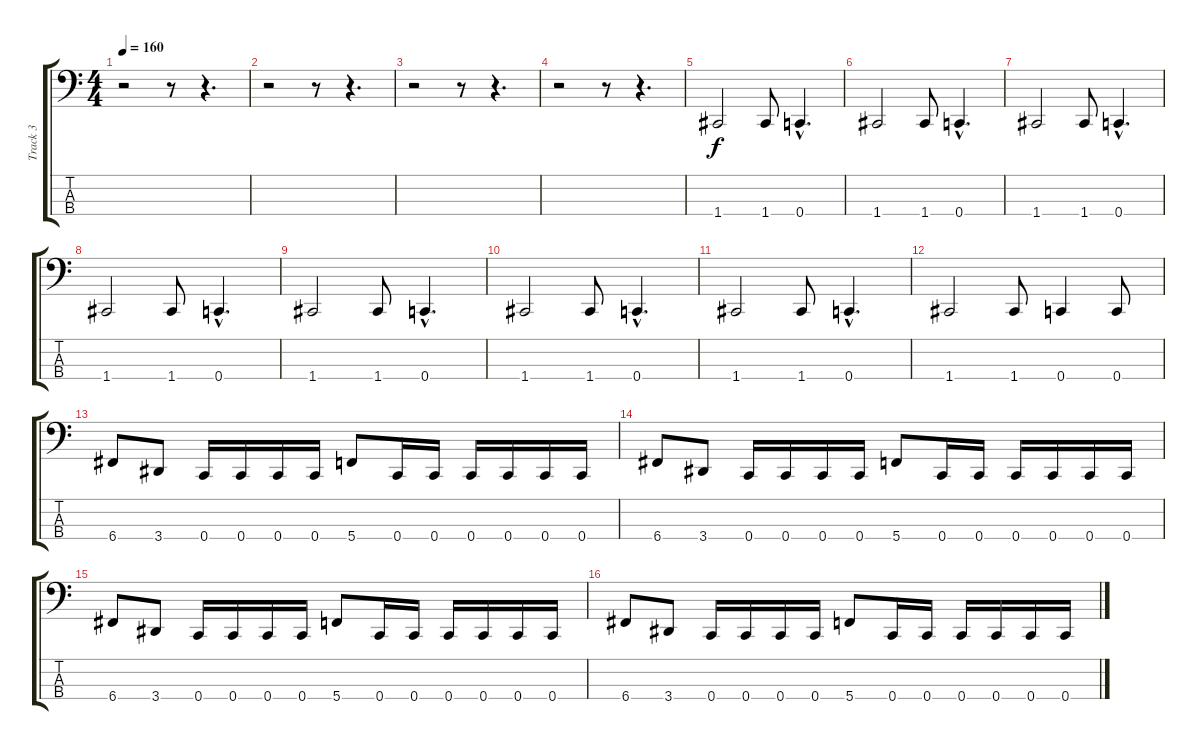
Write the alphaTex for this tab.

\track ("Track 3" "Track 3") {instrument electricbassfinger}
\staff {score tabs}
\tuning (F2 C2 G1 C1) {hide}
\ts (4 4)
\tempo 160
\clef f4
\ks c
r.2{dy f instrument electricbassfinger} r.8 r.4{d} |
r.2 r.8 r.4{d} |
r.2 r.8 r.4{d} |
r.2 r.8 r.4{d} |
1.4.2 1.4.8 0.4{hac}.4{d} |
1.4.2 1.4.8 0.4{hac}.4{d} |
1.4.2 1.4.8 0.4{hac}.4{d} |
1.4.2 1.4.8 0.4{hac}.4{d} |
1.4.2 1.4.8 0.4{hac}.4{d} |
1.4.2 1.4.8 0.4{hac}.4{d} |
1.4.2 1.4.8 0.4{hac}.4{d} |
1.4.2 1.4.8 0.4.4 0.4.8 |
6.4.8 3.4.8 0.4.16 0.4.16 0.4.16 0.4.16 5.4.8 0.4.16 0.4.16 0.4.16 0.4.16 0.4.16 0.4.16 |
6.4.8 3.4.8 0.4.16 0.4.16 0.4.16 0.4.16 5.4.8 0.4.16 0.4.16 0.4.16 0.4.16 0.4.16 0.4.16 |
6.4.8 3.4.8 0.4.16 0.4.16 0.4.16 0.4.16 5.4.8 0.4.16 0.4.16 0.4.16 0.4.16 0.4.16 0.4.16 |
6.4.8 3.4.8 0.4.16 0.4.16 0.4.16 0.4.16 5.4.8 0.4.16 0.4.16 0.4.16 0.4.16 0.4.16 0.4.16
